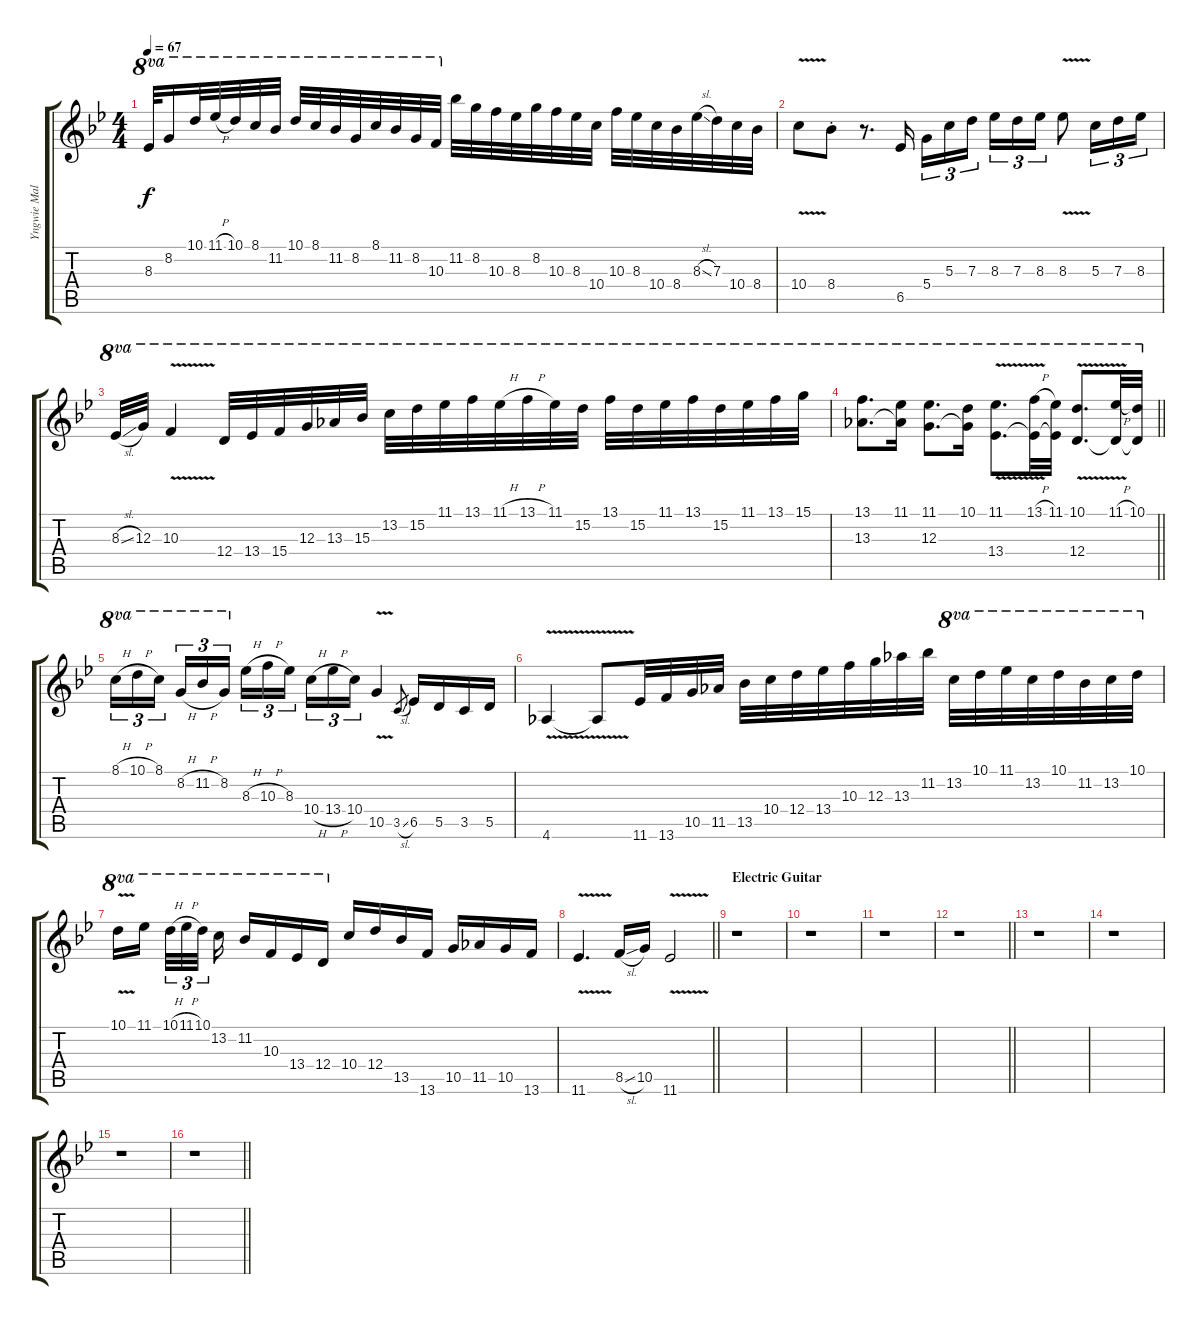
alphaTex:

\track ("Yngwie Malmsteen" "Yngwie Mal") {instrument acousticguitarnylon}
\staff {score tabs}
\tuning (E4 B3 G3 D3 A2 E2) {hide}
\ts (4 4)
\tempo 67
\clef g2
\ks bb
8.3.32{ot 8va dy f} 8.2.16{ot 8va} 10.1.32{ot 8va} 11.1{h}.32{ot 8va} 10.1.32{ot 8va} 8.1.32{ot 8va} 11.2.32{ot 8va} 10.1.32{ot 8va} 8.1.32{ot 8va} 11.2.32{ot 8va} 8.2.32{ot 8va} 8.1.32{ot 8va} 11.2.32{ot 8va} 8.2.32{ot 8va} 10.3.32{ot 8va} 11.2.32 8.2.32 10.3.32 8.3.32 8.2.32 10.3.32 8.3.32 10.4.32 10.3.32 8.3.32 10.4.32 8.4.32 8.3{sl}.32 7.3.32 10.4.32 8.4.32 |
10.4{v}.8 8.4{st}.8 r.8{d} 6.5.16 5.4.16{tu (3 2)} 5.3.16{tu (3 2)} 7.3.16{tu (3 2) beam splitsecondary} 8.3.16{tu (3 2)} 7.3.16{tu (3 2)} 8.3.16{tu (3 2)} 8.3{v}.8 5.3.16{tu (3 2)} 7.3.16{tu (3 2)} 8.3.16{tu (3 2)} |
8.3{sl}.32{ot 8va} 12.3.32{ot 8va} 10.3{v}.4{ot 8va} 12.4.32{ot 8va} 13.4.32{ot 8va} 15.4.32{ot 8va} 12.3.32{ot 8va} 13.3.32{ot 8va} 15.3.32{ot 8va} 13.2.32{ot 8va} 15.2.32{ot 8va} 11.1.32{ot 8va} 13.1.32{ot 8va} 11.1{h}.32{ot 8va} 13.1{h}.32{ot 8va} 11.1.32{ot 8va} 15.2.32{ot 8va} 13.1.32{ot 8va} 15.2.32{ot 8va} 11.1.32{ot 8va} 13.1.32{ot 8va} 15.2.32{ot 8va} 11.1.32{ot 8va} 13.1.32{ot 8va} 15.1.32{ot 8va} |
\barLineRight lightlight
(13.1 13.3).8{d ot 8va} (11.1 13.3{t}).16{ot 8va} (11.1 12.3).8{d ot 8va} (10.1 12.3{t}).16{ot 8va} (11.1{v} 13.4{v}).8{d ot 8va} (13.1{h} 13.4{t}).32{ot 8va} (11.1 13.4{t}).32{ot 8va} (10.1{v} 12.4{v}).8{d ot 8va} (11.1{h} 12.4{t}).32{ot 8va} (10.1 12.4{t}).32{ot 8va} |
8.1{h}.16{tu (3 2) ot 8va} 10.1{h}.16{tu (3 2) ot 8va} 8.1.16{tu (3 2) ot 8va beam splitsecondary} 8.2{h}.16{tu (3 2) ot 8va} 11.2{h}.16{tu (3 2) ot 8va} 8.2.16{tu (3 2) ot 8va} 8.3{h}.16{tu (3 2)} 10.3{h}.16{tu (3 2)} 8.3.16{tu (3 2) beam splitsecondary} 10.4{h}.16{tu (3 2)} 13.4{h}.16{tu (3 2)} 10.4.16{tu (3 2)} 10.5{v}.4 3.5{sl}.8{gr} 6.5.16 5.5.16 3.5.16 5.5.16 |
4.6{v}.4 4.6{v t}.8 11.6.32 13.6.32 10.5.32 11.5.32 13.5.32 10.4.32 12.4.32 13.4.32 10.3.32 12.3.32 13.3.32 11.2.32 13.2.32{ot 8va} 10.1.32{ot 8va} 11.1.32{ot 8va} 13.2.32{ot 8va} 10.1.32{ot 8va} 11.2.32{ot 8va} 13.2.32{ot 8va} 10.1.32{ot 8va} |
10.1{v}.16{ot 8va} 11.1.16{ot 8va beam splitsecondary} 10.1{h}.32{tu (3 2) ot 8va} 11.1{h}.32{tu (3 2) ot 8va} 10.1.32{tu (3 2) ot 8va beam splitsecondary} 13.2.16{ot 8va} 11.2.16{ot 8va} 10.3.16{ot 8va} 13.4.16{ot 8va} 12.4.16{ot 8va} 10.4.16 12.4.16 13.5.16 13.6.16 10.5.16 11.5.16 10.5.16 13.6.16 |
\barLineRight lightlight
11.6{v}.4{d} 8.5{sl}.16 10.5.16 11.6{v}.2 |
\section ("" "Electric Guitar")
r.1 |
r.1 |
r.1 |
\barLineRight lightlight
r.1 |
r.1 |
r.1 |
r.1 |
\barLineRight lightlight
r.1
